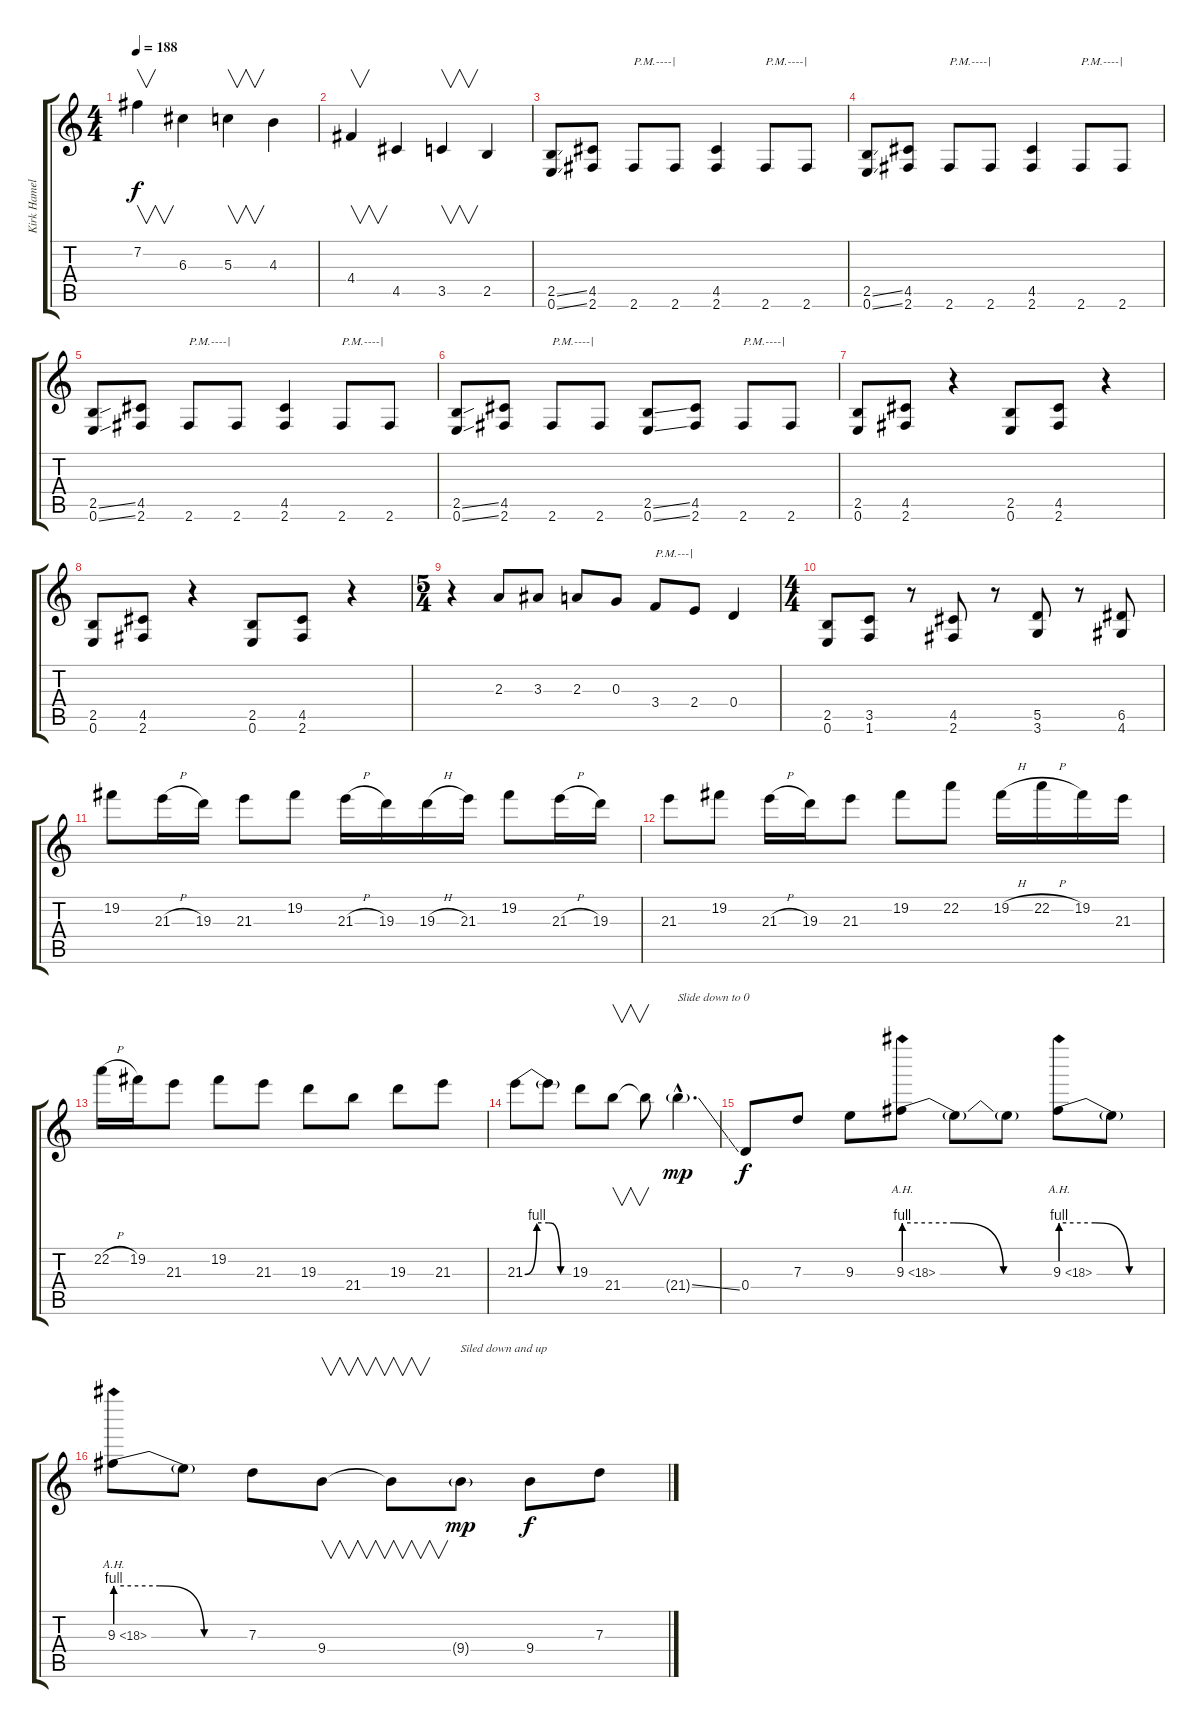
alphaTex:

\track ("Kirk Hamelt (Gitar 1)" "Kirk Hamel") {instrument distortionguitar}
\staff {score tabs}
\tuning (E4 B3 G3 D3 A2 E2) {hide}
\ts (4 4)
\tempo 188
\clef g2
\ks c
7.2.4{v dy f volume 5 instrument distortionguitar} 6.3.4 5.3.4{v} 4.3.4 |
4.4.4{v} 4.5.4 3.5.4{v} 2.5.4 |
(2.5{ss} 0.6{ss}).8{volume 13 instrument distortionguitar} (4.5 2.6).8 2.6.8{txt "P.M.----|" instrument electricguitarmuted} 2.6.8 (4.5 2.6).4{instrument distortionguitar} 2.6.8{txt "P.M.----|" instrument electricguitarmuted} 2.6.8 |
(2.5{ss} 0.6{ss}).8{instrument distortionguitar} (4.5 2.6).8 2.6.8{txt "P.M.----|" instrument electricguitarmuted} 2.6.8 (4.5 2.6).4{instrument distortionguitar} 2.6.8{txt "P.M.----|" instrument electricguitarmuted} 2.6.8 |
(2.5{ss} 0.6{ss}).8{instrument distortionguitar} (4.5 2.6).8 2.6.8{txt "P.M.----|" instrument electricguitarmuted} 2.6.8 (4.5 2.6).4{instrument distortionguitar} 2.6.8{txt "P.M.----|" instrument electricguitarmuted} 2.6.8 |
(2.5{ss} 0.6{ss}).8{instrument distortionguitar} (4.5 2.6).8 2.6.8{txt "P.M.----|" instrument electricguitarmuted} 2.6.8 (2.5{ss} 0.6{ss}).8{instrument distortionguitar} (4.5 2.6).8{instrument distortionguitar} 2.6.8{txt "P.M.----|" instrument electricguitarmuted} 2.6.8 |
(2.5 0.6).8{instrument distortionguitar} (4.5 2.6).8 r.4 (2.5 0.6).8 (4.5 2.6).8 r.4 |
(2.5 0.6).8 (4.5 2.6).8 r.4 (2.5 0.6).8 (4.5 2.6).8 r.4 |
\ts (5 4)
r.4 2.3.8 3.3.8 2.3.8 0.3.8 3.4.8{txt "P.M.---|" instrument electricguitarmuted} 2.4.8 0.4.4{instrument distortionguitar} |
\ts (4 4)
(2.5 0.6).8 (3.5 1.6).8 r.8 (4.5 2.6).8 r.8 (5.5 3.6).8 r.8 (6.5 4.6).8 |
19.2.8 21.3{h}.16 19.3.16 21.3.8 19.2.8 21.3{h}.16 19.3.16 19.3{h}.16 21.3.16 19.2.8 21.3{h}.16 19.3.16 |
21.3.8 19.2.8 21.3{h}.16 19.3.16 21.3.8 19.2.8 22.2.8 19.2{h}.16 22.2{h}.16 19.2.16 21.3.16 |
22.2{h}.16 19.2.16 21.3.8 19.2.8 21.3.8 19.3.8 21.4.8 19.3.8 21.3.8 |
21.3{be (custom 0 0 15 4 30 4 45 0 60 0)}.8 21.3{t}.8 19.3.8 21.4.8{v} 21.4{t}.8{v} 21.4{ss g hac}.4{d txt "Slide down to 0" dy mp} |
0.4.8{dy f} 7.3.8 9.3.8 9.3{be (custom 0 4 20 4 40 0 60 0) ah 9}.8 9.3{t}.8 9.3{t}.8 9.3{be (custom 0 4 20 4 40 0 60 0) ah 9}.8 9.3{t}.8 |
9.3{be (custom 0 4 20 4 40 0 60 0) ah 9}.8 9.3{t}.8 7.3.8 9.4.8{v} 9.4{t}.8{v} 9.4{g}.8{txt "Siled down and up" dy mp} 9.4.8{dy f} 7.3.8
